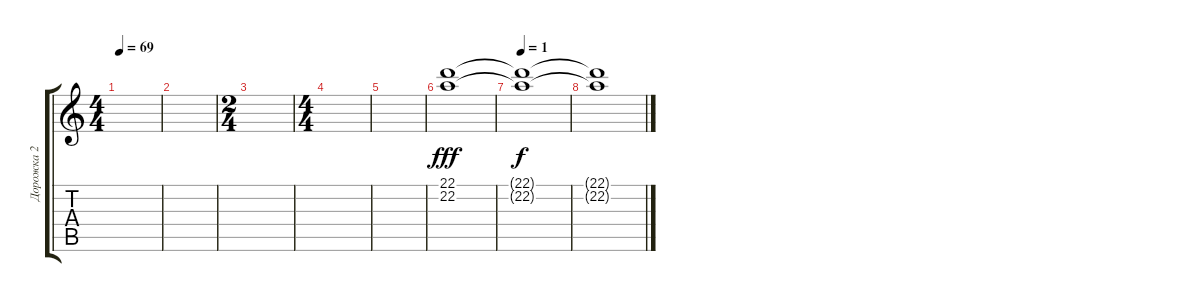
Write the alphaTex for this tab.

\track ("Дорожка 2" "Дорожка 2") {instrument stringensemble1}
\staff {score tabs}
\tuning (E4 B3 G3 D3 A2 E2) {hide}
\ts (4 4)
\tempo 69
\clef g2
\ks c
|
|
\ts (2 4)
|
\ts (4 4)
|
|
(22.1 22.2).1{dy fff} |
\tempo 1
(22.1{t} 22.2{t}).1{dy f volume 0} |
(22.1{t} 22.2{t}).1{volume 0}
